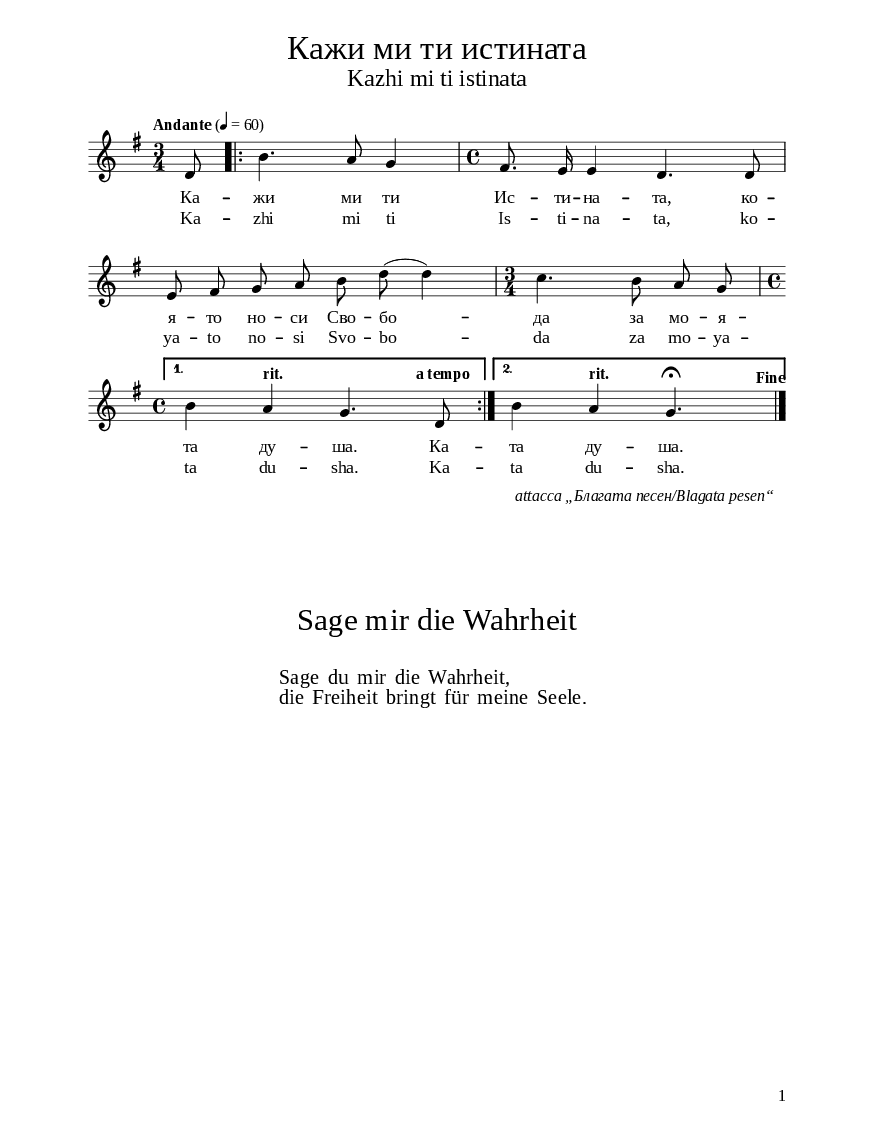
\version "2.22.1"

% include paper part and global functions
\include "include/globals.ily"

\bookpart {
  \include "include/bookpart-paper.ily"
  \score {
    \include "include/score-layout.ily"

    \new Voice \absolute {
      \clef treble
      \key g \major
      \time 3/4
      \tempoFunc "Andante" 4 "60"

      \partial 8
      \autoBeamOff

      d'8 | \repeat volta 2 {
        b'4. a'8 g'4 | \time 4/4  fis'8. e'16 e'4 d'4. d'8 | \break

        e'8 fis' g' a' b' d'' ( d''4 ) | \time 3/4  c''4. b'8 a' g' | \break
      }

      \alternative {
        { \time 4/4  b'4\tempo "rit.                                  a tempo"  a' g'4. d'8 }
        {
          b'4\tempo "rit." a'4
          \override Staff.BarLine.stencil = ##f %hide bar line
          g'4.^\markup \bold{"                       Fine"}\fermata
          \override Staff.BarLine.stencil = ##t
          \bar "|."
        }
      }
    }

    \addlyrics {
      Ка -- жи ми
      ти Ис -- ти -- на -- та, ко -- я -- то но -- си
      Сво -- бо -- да за мо -- я -- та ду -- ша. Ка --
      та ду -- ша.
    }
    \addlyrics {
      Ka -- zhi mi
      ti Is -- ti -- na -- ta, ko -- ya -- to no -- si
      Svo -- bo -- da za mo -- ya -- ta du -- sha. Ka --
      ta du -- sha.

    }

    \header {
      title = \titleFunc "Кажи ми ти истината" "Kazhi mi ti istinata"
    }

    \midi{}

  } % score
  
  \markup \italic \dc-one-nobold "attacca „Благата песен/Blagata pesen“"
  \markup \empty-three


  % include foreign translation(s) of the song
  \version "2.22.1"

\markup \fill-line { \fontsize #deTitleFontSize "Sage mir die Wahrheit" }
\markup \null
\markup \null
\markup \fontsize #deCoupletFontSize {
  \hspace #17
  \override #`(baseline-skip . ,deCoupletBaselineSkip)

  \column {
        \line { " " } 
        \line { " "Sage du mir die Wahrheit,}
        \line { " "die Freiheit bringt für meine Seele. }
    }
}


} % bookpart
